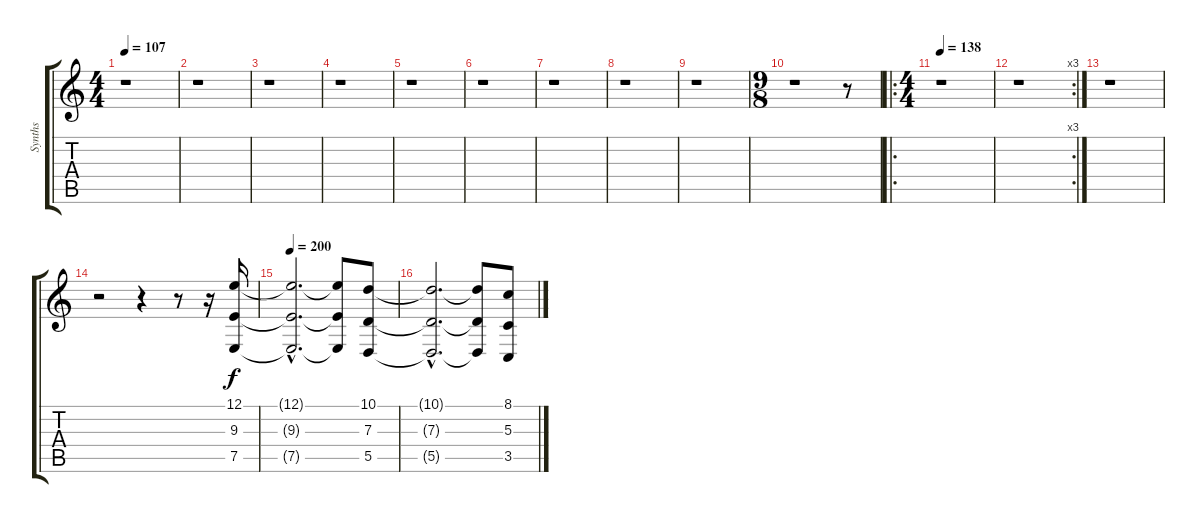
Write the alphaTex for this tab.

\track ("Synths" "Synths") {instrument synthstrings1}
\staff {score tabs}
\tuning (E4 B3 G3 D3 A2 E2) {hide}
\ts (4 4)
\tempo 107
\clef g2
\ks c
r.1{dy f} |
r.1 |
r.1 |
r.1 |
r.1 |
r.1 |
r.1 |
r.1 |
r.1 |
\ts (9 8)
r.1 r.8 |
\ro
\ts (4 4)
\tempo 138
r.1 |
\rc 3
r.1 |
r.1 |
r.2 r.4 r.8 r.16 (12.1 9.3 7.5).16 |
\tempo 200
(12.1{hac t} 9.3{hac t} 7.5{hac t}).2{d} (12.1{t} 9.3{t} 7.5{t}).8 (10.1 7.3 5.5).8 |
(10.1{hac t} 7.3{hac t} 5.5{hac t}).2{d} (10.1{t} 7.3{t} 5.5{t}).8 (8.1 5.3 3.5).8
